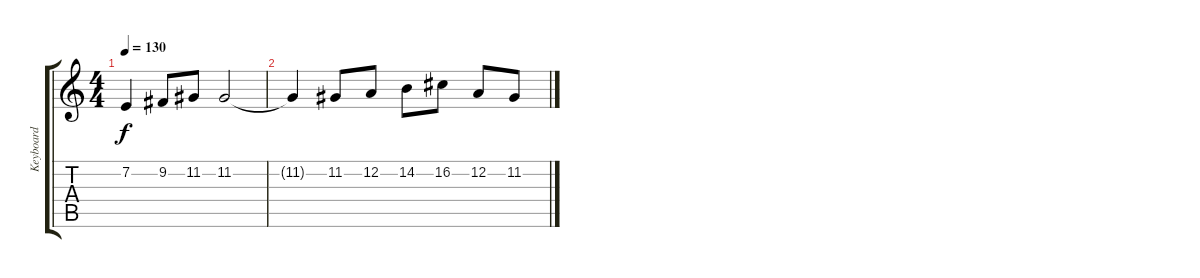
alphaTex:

\track ("Keyboard" "Keyboard") {instrument acousticgrandpiano}
\staff {score tabs}
\tuning (D4 A3 F3 C3 G2 D2) {hide}
\ts (4 4)
\tempo 130
\clef g2
\ks c
7.2{t}.4{dy f} 9.2.8 11.2.8 11.2.2 |
11.2{t}.4 11.2.8 12.2.8 14.2.8 16.2.8 12.2.8 11.2.8
